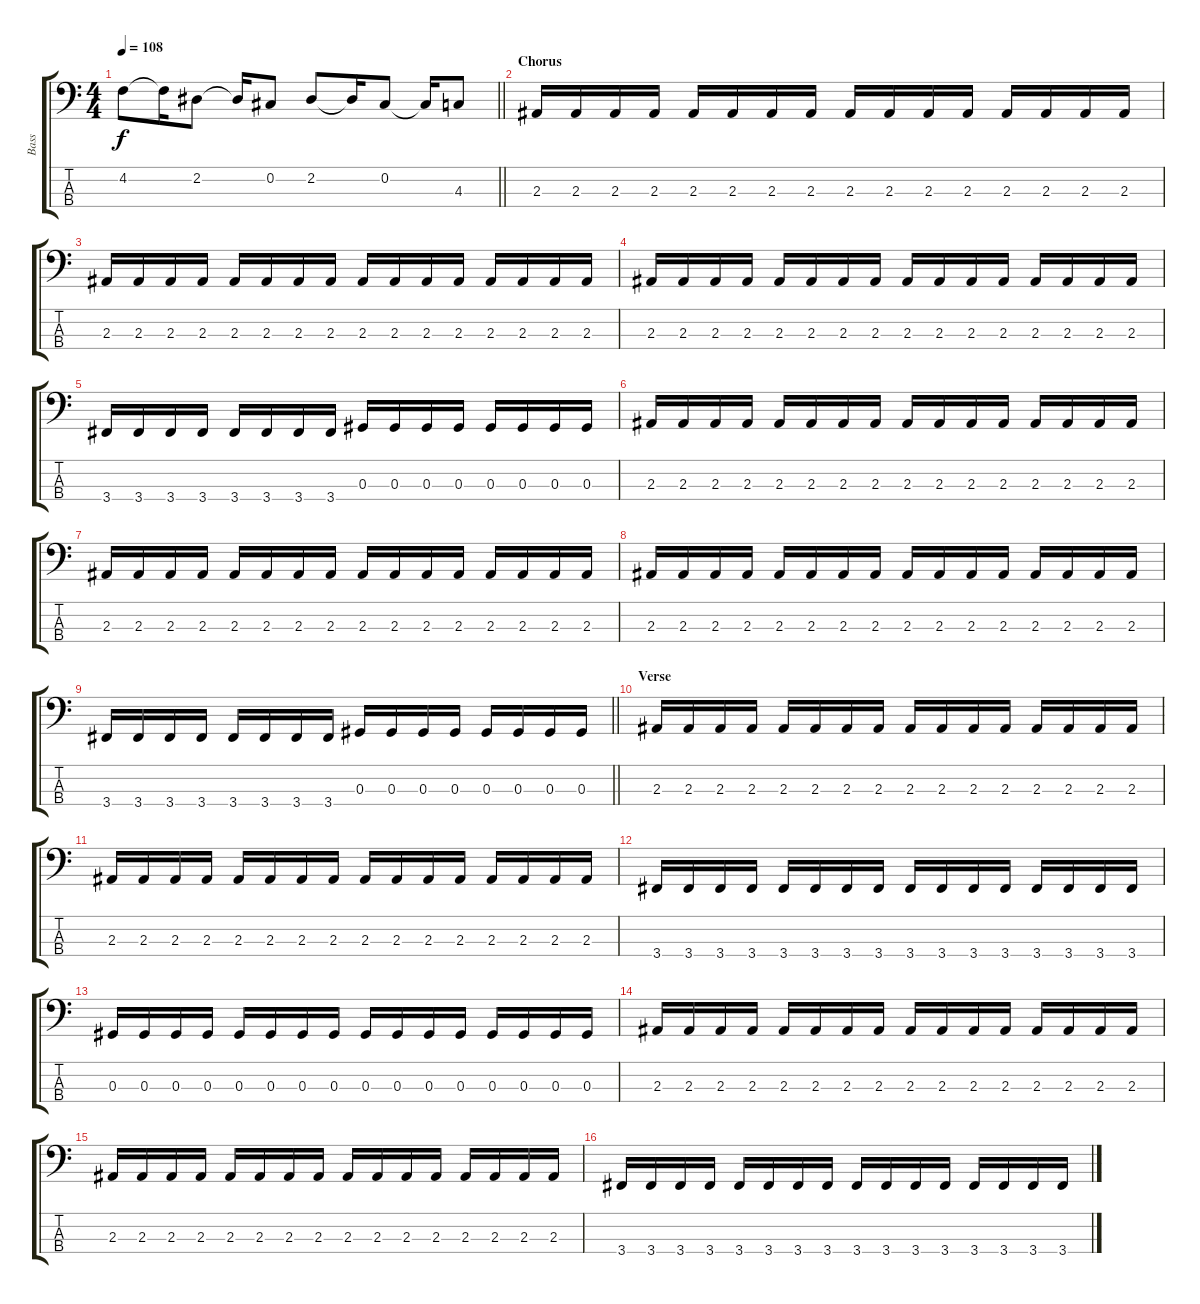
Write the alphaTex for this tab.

\track ("Bass" "Bass") {instrument electricbasspick}
\staff {score tabs}
\tuning (Gb2 Db2 Ab1 Eb1) {hide}
\ts (4 4)
\tempo 108
\clef f4
\barLineRight lightlight
\ks c
4.2.8{dy f} 4.2{t}.16 2.2.8 2.2{t}.16 0.2.8 2.2.8 2.2{t}.16 0.2.8 0.2{t}.16 4.3.8 |
\section ("" "Chorus")
2.3.16 2.3.16 2.3.16 2.3.16 2.3.16 2.3.16 2.3.16 2.3.16 2.3.16 2.3.16 2.3.16 2.3.16 2.3.16 2.3.16 2.3.16 2.3.16 |
2.3.16 2.3.16 2.3.16 2.3.16 2.3.16 2.3.16 2.3.16 2.3.16 2.3.16 2.3.16 2.3.16 2.3.16 2.3.16 2.3.16 2.3.16 2.3.16 |
2.3.16 2.3.16 2.3.16 2.3.16 2.3.16 2.3.16 2.3.16 2.3.16 2.3.16 2.3.16 2.3.16 2.3.16 2.3.16 2.3.16 2.3.16 2.3.16 |
3.4.16 3.4.16 3.4.16 3.4.16 3.4.16 3.4.16 3.4.16 3.4.16 0.3.16 0.3.16 0.3.16 0.3.16 0.3.16 0.3.16 0.3.16 0.3.16 |
2.3.16 2.3.16 2.3.16 2.3.16 2.3.16 2.3.16 2.3.16 2.3.16 2.3.16 2.3.16 2.3.16 2.3.16 2.3.16 2.3.16 2.3.16 2.3.16 |
2.3.16 2.3.16 2.3.16 2.3.16 2.3.16 2.3.16 2.3.16 2.3.16 2.3.16 2.3.16 2.3.16 2.3.16 2.3.16 2.3.16 2.3.16 2.3.16 |
2.3.16 2.3.16 2.3.16 2.3.16 2.3.16 2.3.16 2.3.16 2.3.16 2.3.16 2.3.16 2.3.16 2.3.16 2.3.16 2.3.16 2.3.16 2.3.16 |
\barLineRight lightlight
3.4.16 3.4.16 3.4.16 3.4.16 3.4.16 3.4.16 3.4.16 3.4.16 0.3.16 0.3.16 0.3.16 0.3.16 0.3.16 0.3.16 0.3.16 0.3.16 |
\section ("" "Verse")
2.3.16 2.3.16 2.3.16 2.3.16 2.3.16 2.3.16 2.3.16 2.3.16 2.3.16 2.3.16 2.3.16 2.3.16 2.3.16 2.3.16 2.3.16 2.3.16 |
2.3.16 2.3.16 2.3.16 2.3.16 2.3.16 2.3.16 2.3.16 2.3.16 2.3.16 2.3.16 2.3.16 2.3.16 2.3.16 2.3.16 2.3.16 2.3.16 |
3.4.16 3.4.16 3.4.16 3.4.16 3.4.16 3.4.16 3.4.16 3.4.16 3.4.16 3.4.16 3.4.16 3.4.16 3.4.16 3.4.16 3.4.16 3.4.16 |
0.3.16 0.3.16 0.3.16 0.3.16 0.3.16 0.3.16 0.3.16 0.3.16 0.3.16 0.3.16 0.3.16 0.3.16 0.3.16 0.3.16 0.3.16 0.3.16 |
2.3.16 2.3.16 2.3.16 2.3.16 2.3.16 2.3.16 2.3.16 2.3.16 2.3.16 2.3.16 2.3.16 2.3.16 2.3.16 2.3.16 2.3.16 2.3.16 |
2.3.16 2.3.16 2.3.16 2.3.16 2.3.16 2.3.16 2.3.16 2.3.16 2.3.16 2.3.16 2.3.16 2.3.16 2.3.16 2.3.16 2.3.16 2.3.16 |
3.4.16 3.4.16 3.4.16 3.4.16 3.4.16 3.4.16 3.4.16 3.4.16 3.4.16 3.4.16 3.4.16 3.4.16 3.4.16 3.4.16 3.4.16 3.4.16
